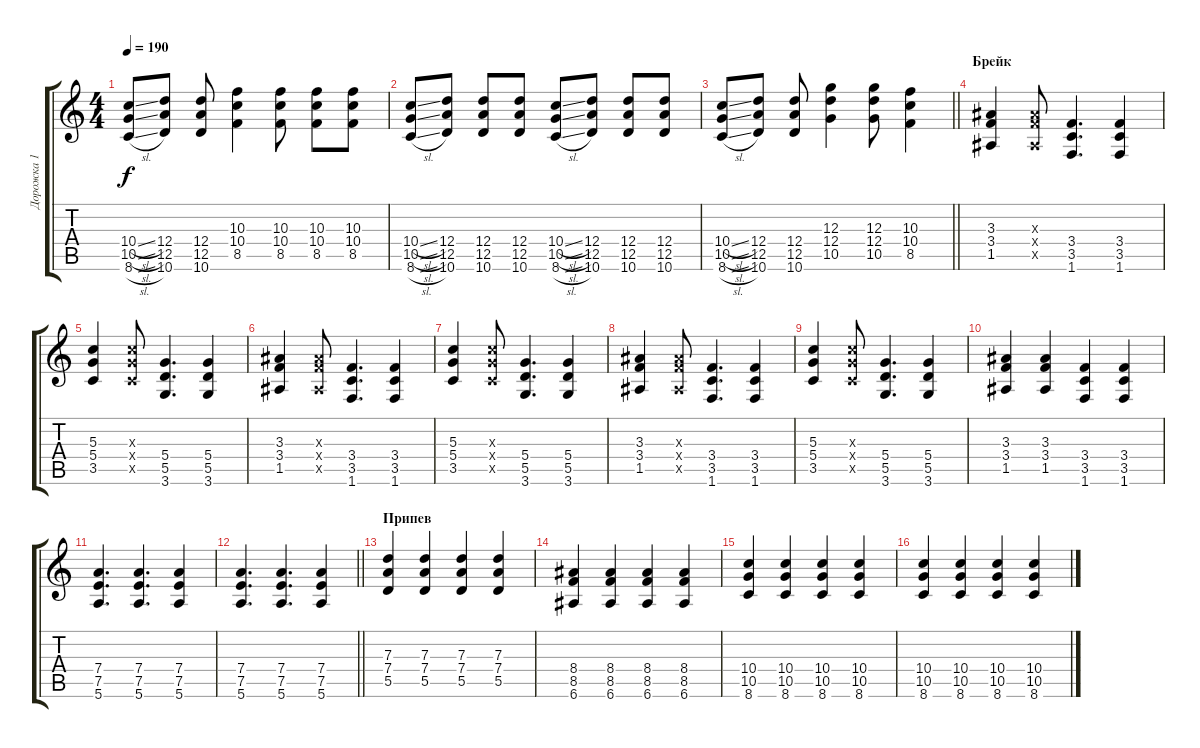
\track ("Дорожка 1" "Дорожка 1") {instrument distortionguitar}
\staff {score tabs}
\tuning (E4 B3 G3 D3 A2 E2) {hide}
\ts (4 4)
\tempo 190
\clef g2
\ks c
(10.4{sl} 10.5{sl} 8.6{sl}).8{dy f} (12.4 12.5 10.6).8 (12.4 12.5 10.6).8 (10.3 10.4 8.5).4 (10.3 10.4 8.5).8 (10.3 10.4 8.5).8 (10.3 10.4 8.5).8 |
(10.4{sl} 10.5{sl} 8.6{sl}).8 (12.4 12.5 10.6).8 (12.4 12.5 10.6).8 (12.4 12.5 10.6).8 (10.4{sl} 10.5{sl} 8.6{sl}).8 (12.4 12.5 10.6).8 (12.4 12.5 10.6).8 (12.4 12.5 10.6).8 |
\barLineRight lightlight
(10.4{sl} 10.5{sl} 8.6{sl}).8 (12.4 12.5 10.6).8 (12.4 12.5 10.6).8 (12.3 12.4 10.5).4 (12.3 12.4 10.5).8 (10.3 10.4 8.5).4 |
\section ("" "Брейк")
(3.3 3.4 1.5).4 (3.3{x} 3.4{x} 1.5{x}).8 (3.4 3.5 1.6).4{d} (3.4 3.5 1.6).4 |
(5.3 5.4 3.5).4 (5.3{x} 5.4{x} 3.5{x}).8 (5.4 5.5 3.6).4{d} (5.4 5.5 3.6).4 |
(3.3 3.4 1.5).4 (3.3{x} 3.4{x} 1.5{x}).8 (3.4 3.5 1.6).4{d} (3.4 3.5 1.6).4 |
(5.3 5.4 3.5).4 (5.3{x} 5.4{x} 3.5{x}).8 (5.4 5.5 3.6).4{d} (5.4 5.5 3.6).4 |
(3.3 3.4 1.5).4 (3.3{x} 3.4{x} 1.5{x}).8 (3.4 3.5 1.6).4{d} (3.4 3.5 1.6).4 |
(5.3 5.4 3.5).4 (5.3{x} 5.4{x} 3.5{x}).8 (5.4 5.5 3.6).4{d} (5.4 5.5 3.6).4 |
(3.3 3.4 1.5).4 (3.3 3.4 1.5).4 (3.4 3.5 1.6).4 (3.4 3.5 1.6).4 |
(7.4 7.5 5.6).4{d} (7.4 7.5 5.6).4{d} (7.4 7.5 5.6).4 |
\barLineRight lightlight
(7.4 7.5 5.6).4{d} (7.4 7.5 5.6).4{d} (7.4 7.5 5.6).4 |
\section ("" "Припев")
(7.3 7.4 5.5).4 (7.3 7.4 5.5).4 (7.3 7.4 5.5).4 (7.3 7.4 5.5).4 |
(8.4 8.5 6.6).4 (8.4 8.5 6.6).4 (8.4 8.5 6.6).4 (8.4 8.5 6.6).4 |
(10.4 10.5 8.6).4 (10.4 10.5 8.6).4 (10.4 10.5 8.6).4 (10.4 10.5 8.6).4 |
(10.4 10.5 8.6).4 (10.4 10.5 8.6).4 (10.4 10.5 8.6).4 (10.4 10.5 8.6).4
